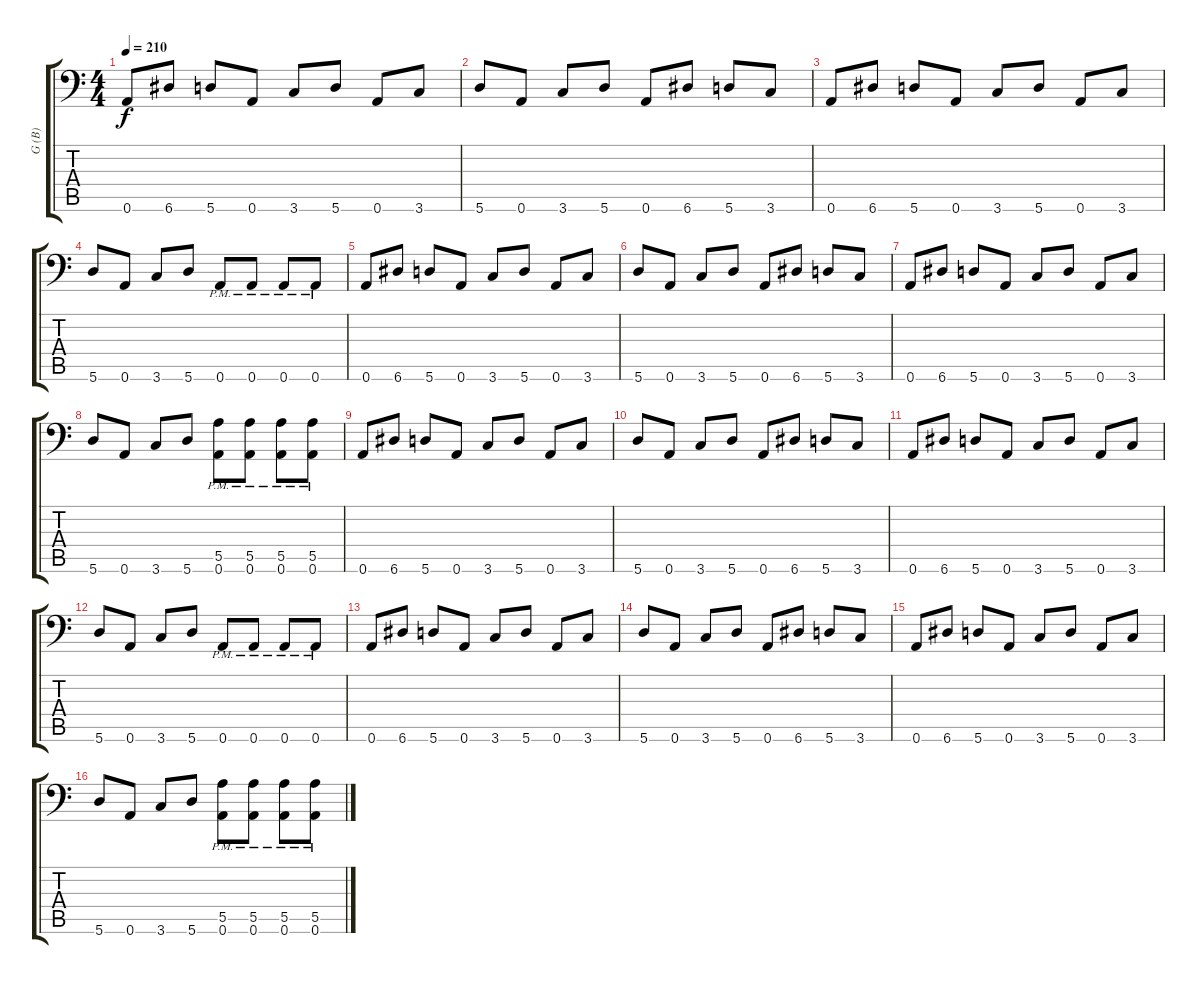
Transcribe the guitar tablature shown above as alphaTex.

\track ("G (B)" "G (B)") {instrument overdrivenguitar}
\staff {score tabs}
\tuning (D4 A3 D3 A2 E2 A1) {hide}
\ts (4 4)
\tempo 210
\clef f4
\ks c
0.6.8{dy f} 6.6.8 5.6.8 0.6.8 3.6.8 5.6.8 0.6.8 3.6.8 |
5.6.8 0.6.8 3.6.8 5.6.8 0.6.8 6.6.8 5.6.8 3.6.8 |
0.6.8 6.6.8 5.6.8 0.6.8 3.6.8 5.6.8 0.6.8 3.6.8 |
5.6.8 0.6.8 3.6.8 5.6.8 0.6{pm}.8 0.6{pm}.8 0.6{pm}.8 0.6{pm}.8 |
0.6.8 6.6.8 5.6.8 0.6.8 3.6.8 5.6.8 0.6.8 3.6.8 |
5.6.8 0.6.8 3.6.8 5.6.8 0.6.8 6.6.8 5.6.8 3.6.8 |
0.6.8 6.6.8 5.6.8 0.6.8 3.6.8 5.6.8 0.6.8 3.6.8 |
5.6.8 0.6.8 3.6.8 5.6.8 (5.5{pm} 0.6{pm}).8 (5.5{pm} 0.6{pm}).8 (5.5{pm} 0.6{pm}).8 (5.5{pm} 0.6{pm}).8 |
0.6.8 6.6.8 5.6.8 0.6.8 3.6.8 5.6.8 0.6.8 3.6.8 |
5.6.8 0.6.8 3.6.8 5.6.8 0.6.8 6.6.8 5.6.8 3.6.8 |
0.6.8 6.6.8 5.6.8 0.6.8 3.6.8 5.6.8 0.6.8 3.6.8 |
5.6.8 0.6.8 3.6.8 5.6.8 0.6{pm}.8 0.6{pm}.8 0.6{pm}.8 0.6{pm}.8 |
0.6.8 6.6.8 5.6.8 0.6.8 3.6.8 5.6.8 0.6.8 3.6.8 |
5.6.8 0.6.8 3.6.8 5.6.8 0.6.8 6.6.8 5.6.8 3.6.8 |
0.6.8 6.6.8 5.6.8 0.6.8 3.6.8 5.6.8 0.6.8 3.6.8 |
5.6.8 0.6.8 3.6.8 5.6.8 (5.5{pm} 0.6{pm}).8 (5.5{pm} 0.6{pm}).8 (5.5{pm} 0.6{pm}).8 (5.5{pm} 0.6{pm}).8
